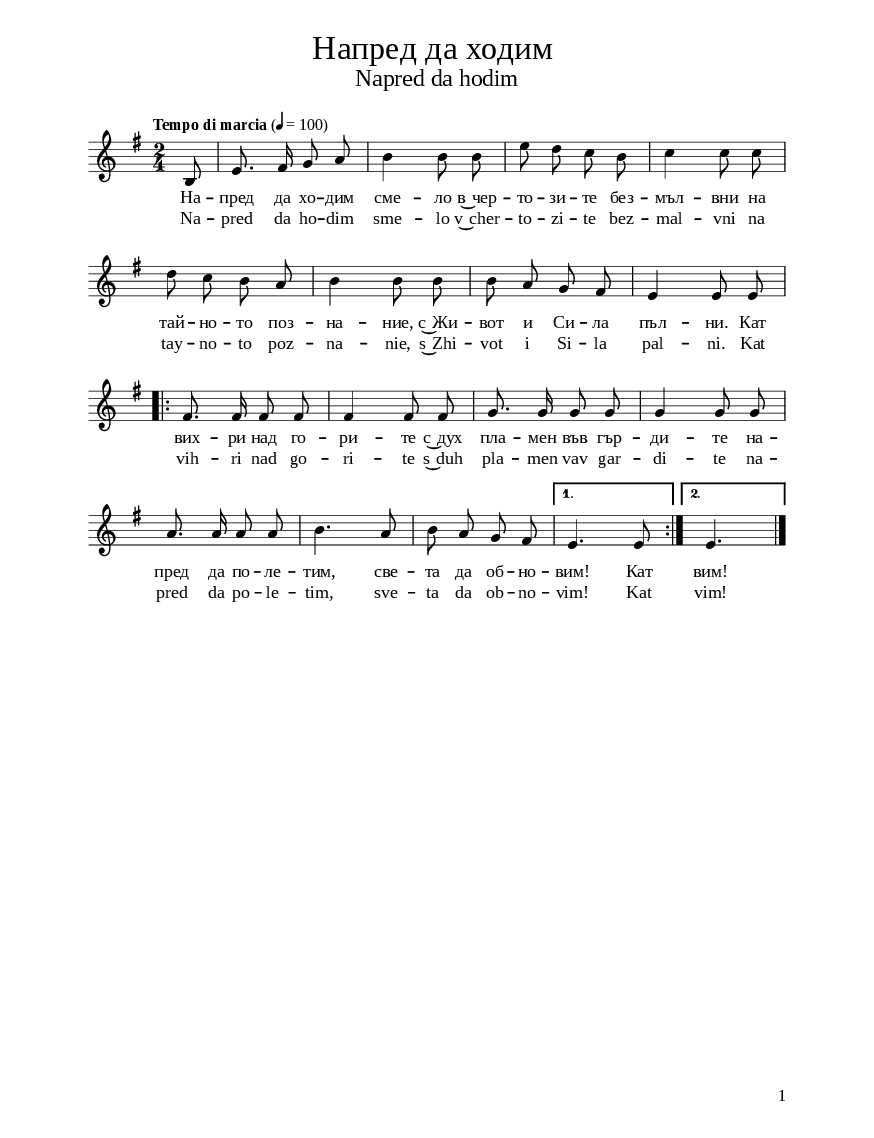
\version "2.24.0"

% include paper part and global functions
\include "include/globals.ily"

\bookpart {
  \include "include/bookpart-paper.ily"
  \score {
    \include "include/score-layout.ily"

    \new Voice \absolute {
      \clef treble
      \key g \major
      \time 2/4
      \tempoFunc "Tempo di marcia" 4 "100"
      \autoBeamOff
      \partial 8


      b8 | e'8. fis'16 g'8 a' | b'4 b'8 b' | e''8 d'' c'' b' | c''4 c''8 c'' \break |
      d''8 c'' b' a' | b'4 b'8 b' | b'8 a' g' fis' | e'4 e'8 e' \break |
      \repeat volta 2 {
        fis'8. fis'16 fis'8 fis' |
        fis'4 fis'8 fis' |
        g'8. g'16 g'8 g' |
        g'4 g'8 g' | \break

        a'8.  a'16 a'8 a' |
        b'4. a'8 |
        b'8 a' g'  fis'8 |
      } \alternative {
        {  e'4. e'8 |}
        {e'4. \bar "|." \break }
      }
    }

    \addlyrics {
      На -- пред
      да хо -- дим сме -- ло в~чер -- то -- зи -- те
      без -- мъл -- вни на тай -- но -- то поз -- на --
      ние, с~Жи -- вот и Си -- ла пъл -- ни. Кат вих
      -- ри над го -- ри -- те с~дух пла -- мен във
      гър -- ди -- те на -- пред да по -- ле -- тим,
      све -- та да об -- но -- вим! Кат вим!}
      \addlyrics {
        Na -- pred
        da ho -- dim sme -- lo v~cher -- to -- zi -- te
        bez -- mal -- vni na tay -- no -- to poz -- na --
        nie, s~Zhi -- vot i Si -- la pal -- ni. Kat vih
        -- ri nad go -- ri -- te s~duh pla -- men vav
        gar -- di -- te na -- pred da po -- le -- tim,
        sve -- ta da ob -- no -- vim! Kat vim!}

        \header {
          title = \titleFunc "Напред да ходим " "Napred da hodim"
        }

        \midi{}

      } % score
      
      \pageBreak

      \markup \fontsize #bgCoupletFontSize {
        \hspace #5
        \override #`(baseline-skip . ,bgCoupletBaselineSkip)
        \column {
          \line {  2. Земята с чисти мисли}

          \line {   "   "да оградиме здраво,}

          \line {   "   "и злото всепорочно}

          \line {   "   "да победиме с право.}
          \line { " " }
          \line { "   " \italic {Припев ... }}
          \line { " " }


          \line {   3. На слабите да носим}

          \line {   "   "подкрепа и обнова,}

          \line {   "   "на страдущите – милост}

          \line {   "   "и свободата нова.}
          \line { " " }
          \line { "   " \italic {Припев ...}}
          \line { " " }
          \line {  4. Във бездната да слезем,}

          \line {   "   "хоругва да поставим}

          \line {   "   "и падналите братя}

          \line {   "   "от мъка да избавим.}
          \line { " " }
          \line { "   " \italic {Припев ...}}
          \line { " " }
          \line {   5. Тогава да отворим}

          \line {   "   "на новий град вратите,}

          \line {   "   "в Иерусалим да влезем –}

          \line {   "   "света на Светлините.}
          \line { " " }
          \line { "   " \italic {Припев ...}}
          \line { " " }
        }

        \hspace #5
        \override #`(baseline-skip . ,bgCoupletBaselineSkip)
        \column {
        \line { 2. Zemyata s chisti misli}

          \line { "   "da ogradime zdravo,}

          \line { "   "i zloto vseporochno}

          \line { "   "da pobedime s pravo.}
          \line { " " }
          \line { "   " \italic { Refrain ...} }
          \line { " " }
          \line { 3. Na slabite da nosim}

          \line { "   "podkrepa i obnova,}

          \line { "   "na stradushtite – milost}

          \line { "   "i svobodata nova.}
          \line { " " }
          \line { "   " \italic { Refrain ...} }
          \line { " " }
          \line { 4. Vav bezdnata da slezem,}

          \line { "   "horugva da postavim}

          \line { "   "i padnalite bratya}

          \line { "   "ot maka da izbavim.}
          \line { " " }
          \line { "   " \italic { Refrain ...} }
          \line { " " }
          \line { 5. Togava da otvorim}

          \line { "   "na noviy grad vratite,}

          \line { "   "v Ierusalim da vlezem –}

          \line { "   "sveta na Svetlinite.}
          \line { " " }
          \line { "   " \italic { Refrain ...} }
        } %column
      } % markup
      
          \pageBreak

      % include foreign translation(s) of the song
       \version "2.24.0"

\markup \fill-line { \fontsize #deTitleFontSize "Lasst uns kühn vorwärtsgehen" }
\markup \null
\markup \fontsize #deCoupletFontSize {
  \hspace #10
  \override #`(baseline-skip . ,deCoupletBaselineSkip)

  \column {

    \line { 1. Vorwärts, lasst uns kühn vorangehen}
    \line { "   "in die stillen Paläste des geheimen Wissens,}
    \line { "   "erfüllt von Leben und Kraft.}
    \line { "   " }

    \line { "   " \italic { Refrain ...}  }
    \line { "   " }

    \line { "   "Wie ein Sturmwind über den Wäldern,}

    \line { "   "mit feurigem Atem in der Brust, }

    \line { "   "vorwärts, schwingen wir uns auf, }

    \line { "   "erneuern wir die Welt!}
    \line { "   " }

    \line { 2. Lasst uns die Erde}

    \line { "   "mit reinen Gedanken fest umgränzen }

    \line { "   "und das lasterhafte Böse}

    \line { "   "mit Recht besiegen.}
    \line { "   " }

    \line { "   " \italic { Refrain ...}  }
    \line { "   " }
    \line {3. Lasst uns den Schwachen}


    \line { "   "Stärkung und Erneuerung bringen,}

    \line { "   "den Leidenden Erbarmen}

    \line { "   "und die neue Freiheit.}
    \line { "   " }

    \line { "   " \italic { Refrain ...}  }
    \line { "   " }

    \line { 4. Lasst uns in den Abgrund steigen,}

    \line { "   "das Banner aufpflanzen}

    \line { "   "und die gefallenen Brüder}

    \line { "   "von der Qual erlösen.}
    \line { "   " }

    \line { "   " \italic { Refrain ...}  }
    \line { "   " }

    \line { 5. Dann lasst uns die Tore}

    \line { "   "der neuen Stadt öffnen,}

    \line { "   "lasst uns eintreten in Jerusalem  –}

    \line { "   "die Welt der Lichter.}

    \line { "   " }
    \line { "   " \italic { Refrain ... }}
  }
}


    } % bookpart
